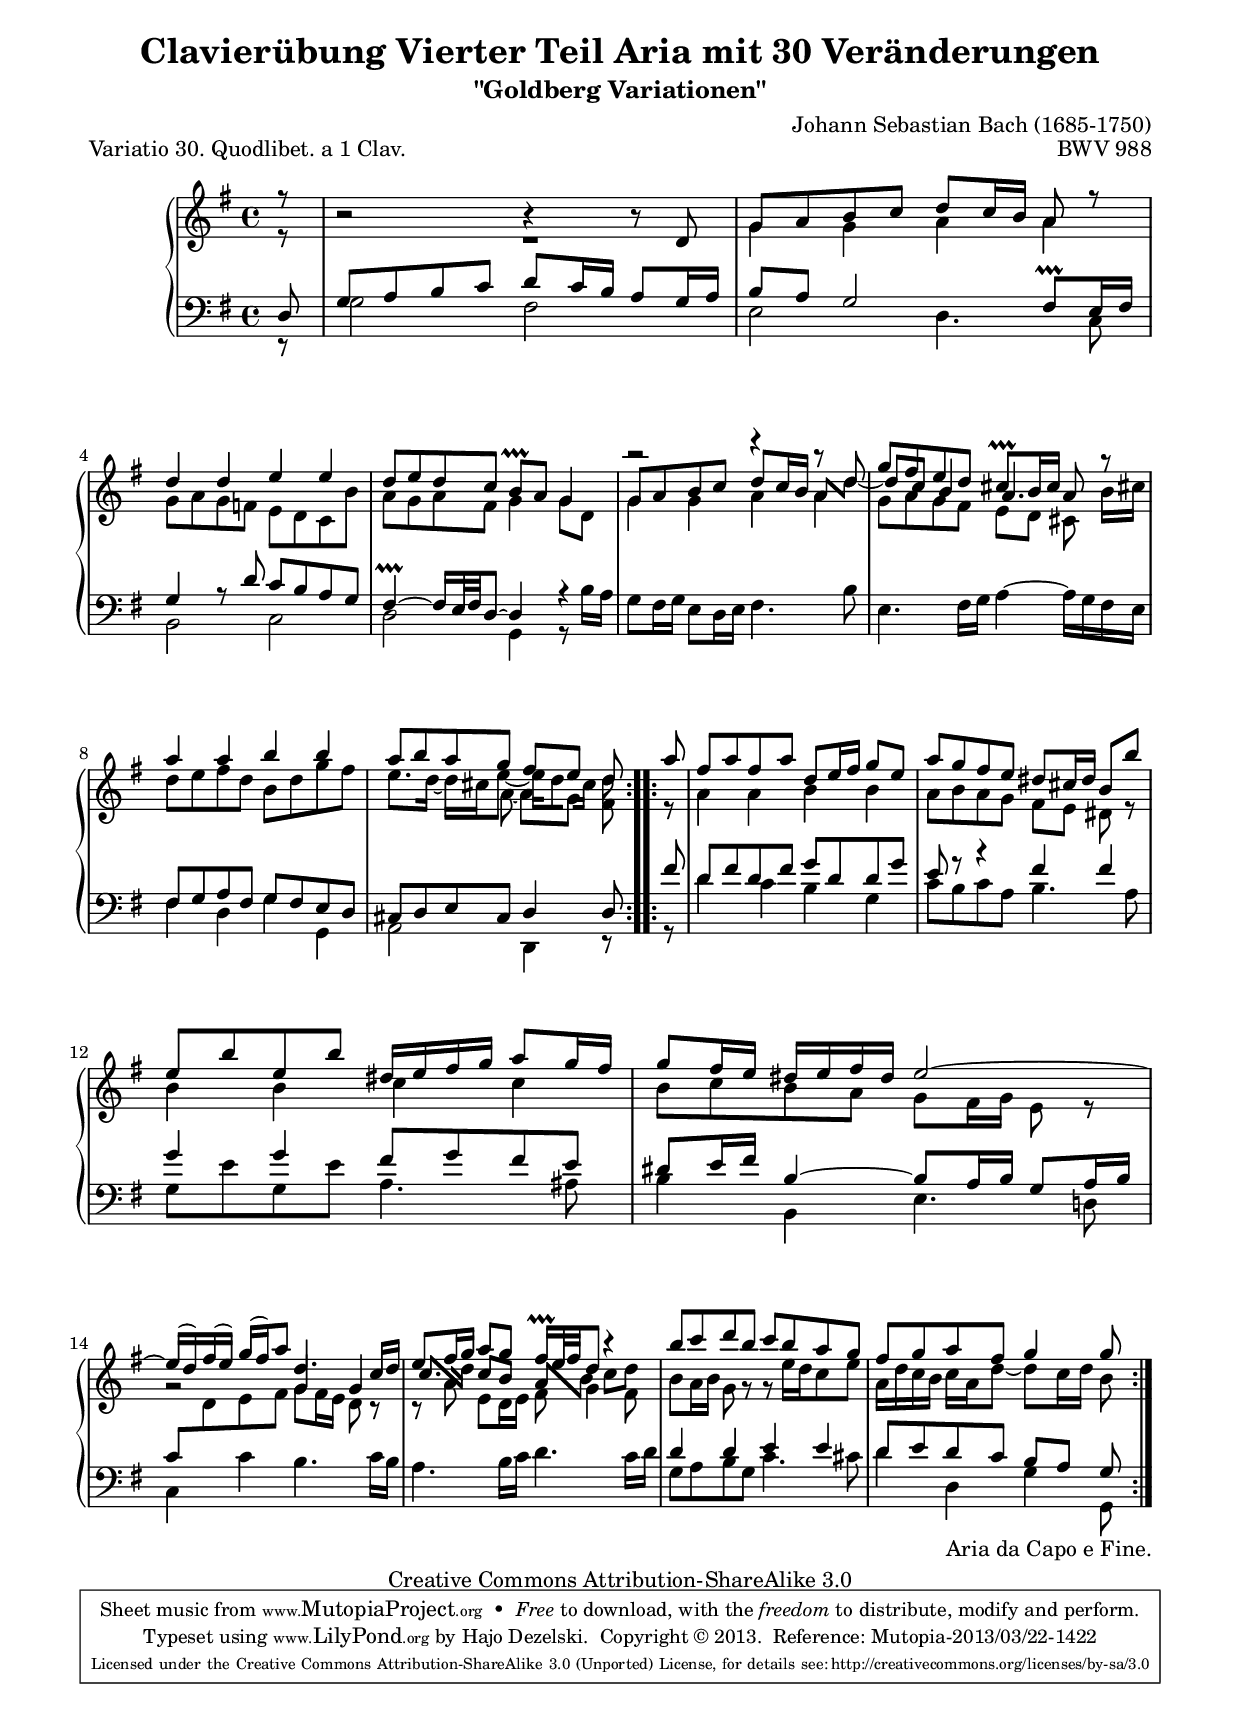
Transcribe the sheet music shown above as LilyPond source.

\version "2.16.1"

\paper {

    line-width = 18.0\cm
    top-markup-spacing #'basic-distance = #4
    ragged-bottom = ##f
    ragged-last-bottom = ##f
}

% #(set-default-paper-size "a4")

#(set-global-staff-size 19)

\header {
        title = "Clavierübung Vierter Teil Aria mit 30 Veränderungen"
        subtitle = "\"Goldberg Variationen\""
        piece = "Variatio 30. Quodlibet. a 1 Clav."
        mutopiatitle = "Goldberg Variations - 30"
        composer = "Johann Sebastian Bach (1685-1750)"
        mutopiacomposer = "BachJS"
        opus = "BWV 988"
        date = "1741"
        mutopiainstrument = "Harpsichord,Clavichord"
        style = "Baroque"
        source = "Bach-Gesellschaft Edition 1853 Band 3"
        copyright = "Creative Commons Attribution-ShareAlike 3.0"
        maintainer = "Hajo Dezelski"
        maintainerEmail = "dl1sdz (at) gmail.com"
	
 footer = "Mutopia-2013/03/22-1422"
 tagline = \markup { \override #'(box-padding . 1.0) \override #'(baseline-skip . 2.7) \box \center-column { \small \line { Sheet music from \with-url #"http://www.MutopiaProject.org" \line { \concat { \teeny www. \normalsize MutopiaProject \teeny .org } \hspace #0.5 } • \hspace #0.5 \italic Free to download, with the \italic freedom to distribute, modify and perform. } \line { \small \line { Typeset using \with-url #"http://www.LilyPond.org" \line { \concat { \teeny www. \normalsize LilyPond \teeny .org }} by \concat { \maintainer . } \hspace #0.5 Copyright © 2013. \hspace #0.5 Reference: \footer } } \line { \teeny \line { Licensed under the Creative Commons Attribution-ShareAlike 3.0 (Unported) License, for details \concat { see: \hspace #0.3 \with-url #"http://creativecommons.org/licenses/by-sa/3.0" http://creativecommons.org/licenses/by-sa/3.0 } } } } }
}

%------------- MACROS
partialPickup = \set Timing.measurePosition = #(ly:make-moment 7/8)

shortenBeamOne = \once \override Beam #'positions = #'(-1.8 . -1.8)
shortenBeamTwo = \once \override Beam #'positions = #'(1.2 . -0.5)
shortenBeamThree = \once \override Beam #'positions = #'(2.2 . 1.6)
shortenBeamFour = \once \override Beam #'positions = #'(-1.3 . -0.8)
alignBeamOne =  \once \override Beam #'positions = #'(2.2 . -0.8)
alignBeamTwo =  \once \override Beam #'positions = #'(1.5 . -1.8)
lenghtenBeam = \once \override Beam #'positions = #'(-3.3 . -3.5)
shiftStemRight = \once \override NoteColumn #'force-hshift = #0.25
shiftStemLeft =  \once \override NoteColumn #'force-hshift = #-0.75
shiftStemLeftTwo =  \once \override NoteColumn #'force-hshift = #0.2
shortenStem = \once \override Stem #'length-fraction = #(magstep -3)
rightPartialBeam = \set stemRightBeamCount = #1
leftPartialBeam = \set stemRightBeamCount = #0
lowerRest = \once \override Voice.Rest #'extra-offset = #'(0 . -1.6 )

ignoreClashNote = \once \override NoteColumn #'ignore-collision = ##t

staffUp = \change Staff = "upper"
staffDown = \change Staff = "lower"
%-----------------------------------

sopranoOne =   \relative d' {
    \repeat volta 2 { %begin repeated section
		\stemUp
		\partialPickup r8 | % Auftakt
        b'2\rest b4\rest b8\rest d,8 | % 1
        g8 [ a b c ] d8 [ c16 b ] a8 r8 | % 2
        d4 d e e | % 3
        d8 [ e d c ] b \prallprall [ a ] g4 | % 4
        g8 [ a b c ] d [ c16 b ] \shortenBeamTwo a8 [ \stemDown d ] | % 5
        \stemUp g8 [ fis e d ] cis \prallprall  [ b16 cis ] a8 r8 | % 6
        a'4 a b b | % 7
        \stemUp a8 [ b a g ] fis [ e ] d  % 8
    } %end of repeated section
  
    \repeat volta 2 { %begin repeated section
		\partialPickup a'8 | % Auftakta
		fis8 [ a fis a ] d, [ e16 fis ] g8 [e ] | % 9
		a8 [ g fis e ] dis [ cis16 dis ] b8 [b'] | % 10
		e,8 [ b' e, b'] dis,16 [e fis g ] a8 [ g16 fis ] | % 11
		g8 [ fis16 e ] dis16 [ e fis dis ] e2 ~ | % 12
		e16 [(d ) fis (e) ] g16 [(fis) a8 ] \ignoreClashNote d,4. c16 [ d] | % 13
		e8 [ fis16 g] \ignoreClashNote a8 [ \ignoreClashNote g ] \ignoreClashNote fis16 \prallprall [ e32 fis d8 ] r4 | % 14
		b'8 [ c d b ] c [ b a g ] | % 15
		fis8 [ g a fis ] g4 g8  % 16
    } %end repeated section
}

sopranoTwo =   \relative g' {
    \repeat volta 2 { %begin repeated section
		\stemDown
		\partialPickup r8 | % Auftakt
		R1 | % 1
        g4 g a a | % 2
        g8 [ a g f ] e [ d c b' ] | % 3
        a8 [ g a fis ] g4 g8 [ d ] | % 4
        g4 g a a | % 5
	g8 [ a g fis ] e [ d ] cis\noBeam b'16 [ cis! ] | % 6
        d8 [ e fis d ] b [ d g fis ]  | %7		
        e8. [ d16 ] ~ d [ cis e8 ~ ] \shortenBeamOne \shiftStemLeftTwo e16[ \rightPartialBeam d8] \leftPartialBeam \shortenStem cis16[] \ignoreClashNote \shortenStem d8  % 8
   } %end of repeated section
  
    \repeat volta 2 { %begin repeated section
		\partialPickup r8 | % Auftakt
		a4 a b b | % 9
		a8 [ b a g ] fis [ e ] dis r8 | % 10
		b'4 b c c | % 11
		b8 [ c b a ] g [ fis16 g ] e8 r8 | % 12
		g2\rest \stemUp g4 g4 | % 13
		\shiftOn \alignBeamOne c8. [ \stemDown d16 ] \stemUp \shortenBeamThree \shiftOff c8 [b] \alignBeamTwo a [ \shiftOn \stemDown b] \shortenBeamFour c [ \shiftOff \ignoreClashNote d ] | % 14
		b8 [ a16 b ]g8 g8\rest g8\rest e'16 [d c8 e ] | % 15
		a,16 [ d c b ] c [ a d8 ~ ] d8 [ c16 d ] b8  % 16 
    } %end repeated section
}

sopranoThree = \relative c'' {
    \repeat volta 2 {
	\partialPickup s8 \noBreak |
	s1 \noBreak | %1
	s1 | %2
	s1 \noBreak | %3
	s1 | %4
	r2 \lowerRest r4 r8 d _~ \noBreak |%5
	\shiftOn d8  c b4 a4. s8  | % 6
	s1 \noBreak |  %7
	\stemDown s4. \shiftStemRight a8 _~ \lenghtenBeam \shiftStemLeft a [ g ] \shiftOff fis  %8
    }
    \repeat volta 2 {
    	 \partialPickup s8 \noBreak |
    	 s1 \noBreak | %9
    	 s1 | %10
    	 s1 \noBreak | %11
    	 s1 | %12
    	 s1 \noBreak | %13
    	 s1 | %14
    	 s1 \noBreak | %15
    	 s2 s4.  %16    	 
    }
}

soprano = << \sopranoOne \\ \sopranoTwo \\ \sopranoThree >>

%%
%% Bass Clef
%% 

bassOne = \relative d {
	\repeat volta 2 { %begin repeated section
	\stemUp
	\partialPickup d8 | % 1
        g8 [ a b c ] d [ c16 b ] a8 [ g16 a ] | % 1
        b8 [ a ] g2 fis8 \prallprall [ e16 fis ] | % 2
        g4 r8 d'8 c [ b a g ] | % 3
        fis4 \prallprall ~ fis16 [e32 fis d8 ~] d4 r4 | % 4
        s1 | % 5
        s1 | % 6
        fis8 [ g a fis ] g [ fis e d ] | % 7
        cis8 [ d e cis ] d4 d8  % 8
    } %end of repeated section
  
    \repeat volta 2 { %begin repeated section
		\partialPickup  fis'8 | % Auftakt
		d8 [ fis d fis ] g [ d d g ] | % 9
		e8 r8 r4 fis4 fis | % 10
		g4 g fis8 [g fis e ] | % 11
		dis8 [ e16 fis ] b,4 ~ b8 [ a16 b ] g8 [a16 b ] | % 12
		c8 [ \staffUp \stemDown d e fis ] g [ fis16 e ] d8 c8\rest | % 13
		c8\rest a'8 e [ d16 e ] fis8 g4 fis8 | % 14
		\staffDown \stemUp d4 d e e | % 15
		d8 [ e d c ] b [ a ] g  % 16
  
    } %end repeated section
}

bassTwo = \relative g {
    \repeat volta 2 { %begin repeated section
	\stemDown	    
	\partialPickup r8 | % Auftakt
        g2 fis | % 1
        e2 d4. c8 | % 2
        b2 c | % 3
        d2 g,4 r8 b'16 [ a ] | % 4
        g8 [ fis16 g ] e8 [ d16 e ] fis4. b8 | % 5
        e,4. fis16 [ g ] a4 ^~ a16 [ g fis e ] | % 6
        fis4 d g g, | % 7
        a2 d,4 r8  % 8
    } %end of repeated section
  
    \repeat volta 2 { %begin repeated section
		\partialPickup r8 | % Auftakt
		d''4 c b g | % 9
		c8 [ b c a ] b4. a8 | % 10
		g8 [ e' g, e' ] a,4. ais8 | % 11
		b4 b, e4. d!8 | % 12
		c4 c' b4. c16 [ b ] | % 13
		a4. b16 [ c ] d4. c16 [ d ] | % 14
		g,8 [ a b g ] c4. cis8 | % 15
		d4 d,_\markup { "Aria da Capo e Fine." } g g,8  % 16
    } %end repeated section
	
}

bass = << \bassOne \\ \bassTwo>>

%% Merge score - Piano staff

\score {
    \context PianoStaff <<
        \set PianoStaff.midiInstrument = "harpsichord"
        \new Staff = "upper" { \clef treble \key g \major \time 4/4 \soprano  }
        \new Staff = "lower"  { \clef bass \key g \major \time 4/4 \bass }
    >>
    \layout{ }
    \midi { }

}
